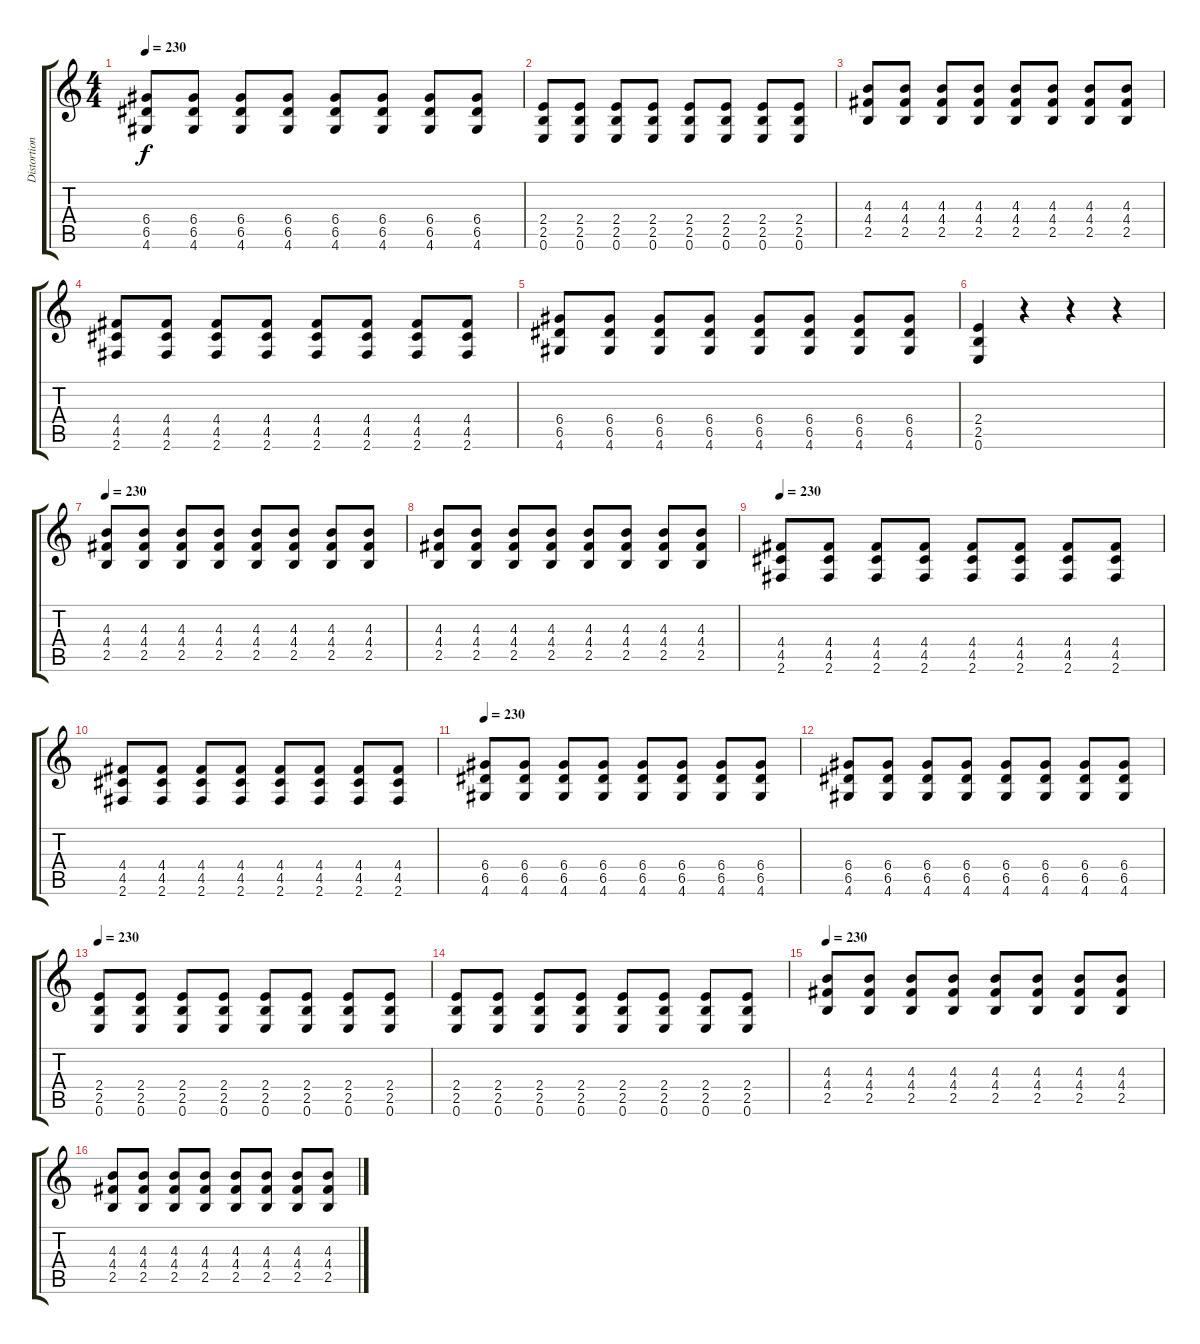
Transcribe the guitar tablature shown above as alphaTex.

\track ("Distortion Guitar 2" "Distortion") {instrument distortionguitar}
\staff {score tabs}
\tuning (E4 B3 G3 D3 A2 E2) {hide}
\ts (4 4)
\tempo 230
\clef g2
\ks c
(6.4 6.5 4.6).8{dy f} (6.4 6.5 4.6).8 (6.4 6.5 4.6).8 (6.4 6.5 4.6).8 (6.4 6.5 4.6).8 (6.4 6.5 4.6).8 (6.4 6.5 4.6).8 (6.4 6.5 4.6).8 |
(2.4 2.5 0.6).8 (2.4 2.5 0.6).8 (2.4 2.5 0.6).8 (2.4 2.5 0.6).8 (2.4 2.5 0.6).8 (2.4 2.5 0.6).8 (2.4 2.5 0.6).8 (2.4 2.5 0.6).8 |
(4.3 4.4 2.5).8 (4.3 4.4 2.5).8 (4.3 4.4 2.5).8 (4.3 4.4 2.5).8 (4.3 4.4 2.5).8 (4.3 4.4 2.5).8 (4.3 4.4 2.5).8 (4.3 4.4 2.5).8 |
(4.4 4.5 2.6).8 (4.4 4.5 2.6).8 (4.4 4.5 2.6).8 (4.4 4.5 2.6).8 (4.4 4.5 2.6).8 (4.4 4.5 2.6).8 (4.4 4.5 2.6).8 (4.4 4.5 2.6).8 |
(6.4 6.5 4.6).8 (6.4 6.5 4.6).8 (6.4 6.5 4.6).8 (6.4 6.5 4.6).8 (6.4 6.5 4.6).8 (6.4 6.5 4.6).8 (6.4 6.5 4.6).8 (6.4 6.5 4.6).8 |
(2.4 2.5 0.6).4 r.4 r.4 r.4 |
\tempo 230
(4.3 4.4 2.5).8 (4.3 4.4 2.5).8 (4.3 4.4 2.5).8 (4.3 4.4 2.5).8 (4.3 4.4 2.5).8 (4.3 4.4 2.5).8 (4.3 4.4 2.5).8 (4.3 4.4 2.5).8 |
(4.3 4.4 2.5).8 (4.3 4.4 2.5).8 (4.3 4.4 2.5).8 (4.3 4.4 2.5).8 (4.3 4.4 2.5).8 (4.3 4.4 2.5).8 (4.3 4.4 2.5).8 (4.3 4.4 2.5).8 |
\tempo 230
(4.4 4.5 2.6).8 (4.4 4.5 2.6).8 (4.4 4.5 2.6).8 (4.4 4.5 2.6).8 (4.4 4.5 2.6).8 (4.4 4.5 2.6).8 (4.4 4.5 2.6).8 (4.4 4.5 2.6).8 |
(4.4 4.5 2.6).8 (4.4 4.5 2.6).8 (4.4 4.5 2.6).8 (4.4 4.5 2.6).8 (4.4 4.5 2.6).8 (4.4 4.5 2.6).8 (4.4 4.5 2.6).8 (4.4 4.5 2.6).8 |
\tempo 230
(6.4 6.5 4.6).8 (6.4 6.5 4.6).8 (6.4 6.5 4.6).8 (6.4 6.5 4.6).8 (6.4 6.5 4.6).8 (6.4 6.5 4.6).8 (6.4 6.5 4.6).8 (6.4 6.5 4.6).8 |
(6.4 6.5 4.6).8 (6.4 6.5 4.6).8 (6.4 6.5 4.6).8 (6.4 6.5 4.6).8 (6.4 6.5 4.6).8 (6.4 6.5 4.6).8 (6.4 6.5 4.6).8 (6.4 6.5 4.6).8 |
\tempo 230
(2.4 2.5 0.6).8 (2.4 2.5 0.6).8 (2.4 2.5 0.6).8 (2.4 2.5 0.6).8 (2.4 2.5 0.6).8 (2.4 2.5 0.6).8 (2.4 2.5 0.6).8 (2.4 2.5 0.6).8 |
(2.4 2.5 0.6).8 (2.4 2.5 0.6).8 (2.4 2.5 0.6).8 (2.4 2.5 0.6).8 (2.4 2.5 0.6).8 (2.4 2.5 0.6).8 (2.4 2.5 0.6).8 (2.4 2.5 0.6).8 |
\tempo 230
(4.3 4.4 2.5).8 (4.3 4.4 2.5).8 (4.3 4.4 2.5).8 (4.3 4.4 2.5).8 (4.3 4.4 2.5).8 (4.3 4.4 2.5).8 (4.3 4.4 2.5).8 (4.3 4.4 2.5).8 |
(4.3 4.4 2.5).8 (4.3 4.4 2.5).8 (4.3 4.4 2.5).8 (4.3 4.4 2.5).8 (4.3 4.4 2.5).8 (4.3 4.4 2.5).8 (4.3 4.4 2.5).8 (4.3 4.4 2.5).8
